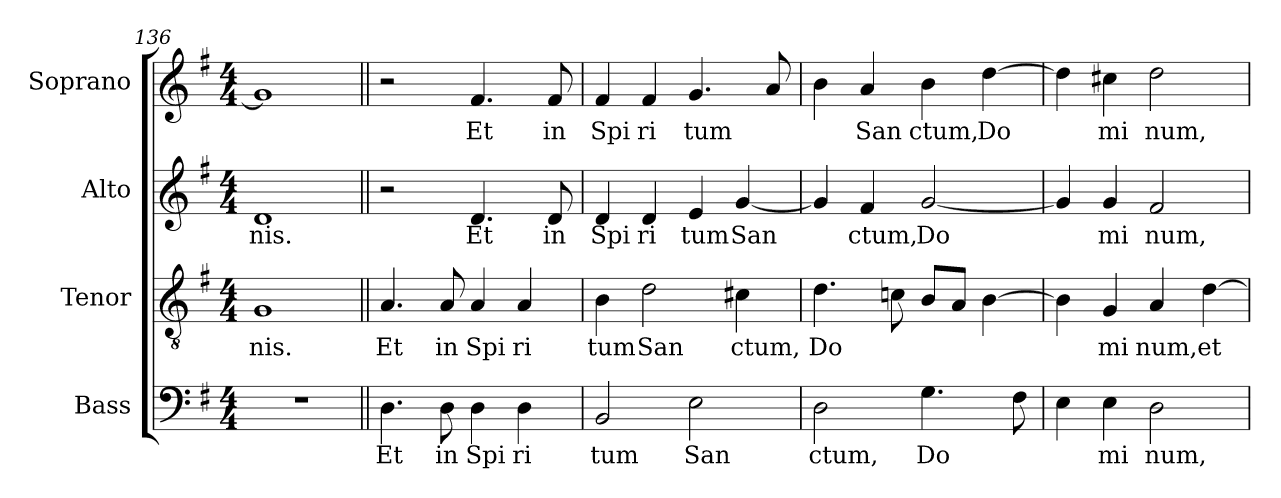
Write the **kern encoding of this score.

**kern	**text	**kern	**text	**kern	**text	**kern	**text
*part4	*part4	*part3	*part3	*part2	*part2	*part1	*part1
*staff4	*staff4	*staff3	*staff3	*staff2	*staff2	*staff1	*staff1
*I"Bass	*	*I"Tenor	*	*I"Alto	*	*I"Soprano	*
*I'B.	*	*I'T.	*	*I'A.	*	*I'S.	*
*clefF4	*	*clefGv2	*	*clefG2	*	*clefG2	*
*	*	*ITrd7c12	*	*	*	*	*
*k[f#]	*	*k[f#]	*	*k[f#]	*	*k[f#]	*
*G:	*	*G:	*	*G:	*	*G:	*
*M4/4	*	*M4/4	*	*M4/4	*	*M4/4	*
=136	=136	=136	=136	=136	=136	=136	=136
!	!	!	!LO:LY:b:color=#000000	!	!	!	!
!	!	!	!	!	!LO:LY:b:color=#000000	!	!
1r	.	1GGi	nis.	1di	nis.	1gi]	.
!!LO:LB:g=z
=137||	=137||	=137||	=137||	=137||	=137||	=137||	=137||
!	!LO:LY:b:color=#000000	!	!	!	!	!	!
!	!	!	!LO:LY:b:color=#000000	!	!	!	!
4.Di\	Et	4.AAi/	Et	2r	.	2r	.
!	!LO:LY:b:color=#000000	!	!	!	!	!	!
!	!	!	!LO:LY:b:color=#000000	!	!	!	!
8Di\	in	8AAi/	in	.	.	.	.
!	!LO:LY:b:color=#000000	!	!	!	!	!	!
!	!	!	!LO:LY:b:color=#000000	!	!	!	!
!	!	!	!	!	!LO:LY:b:color=#000000	!	!
!	!	!	!	!	!	!	!LO:LY:b:color=#000000
4Di\	Spi	4AAi/	Spi	4.di/	Et	4.f#i/	Et
!	!LO:LY:b:color=#000000	!	!	!	!	!	!
!	!	!	!LO:LY:b:color=#000000	!	!	!	!
4Di\	ri	4AAi/	ri	.	.	.	.
!	!	!	!	!	!LO:LY:b:color=#000000	!	!
!	!	!	!	!	!	!	!LO:LY:b:color=#000000
.	.	.	.	8di/	in	8f#i/	in
=138	=138	=138	=138	=138	=138	=138	=138
!	!LO:LY:b:color=#000000	!	!	!	!	!	!
!	!	!	!LO:LY:b:color=#000000	!	!	!	!
!	!	!	!	!	!LO:LY:b:color=#000000	!	!
!	!	!	!	!	!	!	!LO:LY:b:color=#000000
2BBi/	tum	4BBi\	tum	4di/	Spi	4f#i/	Spi
!	!	!	!LO:LY:b:color=#000000	!	!	!	!
!	!	!	!	!	!LO:LY:b:color=#000000	!	!
!	!	!	!	!	!	!	!LO:LY:b:color=#000000
.	.	2Di\	San	4di/	ri	4f#i/	ri
!	!LO:LY:b:color=#000000	!	!	!	!	!	!
!	!	!	!	!	!LO:LY:b:color=#000000	!	!
!	!	!	!	!	!	!	!LO:LY:b:color=#000000
2Ei\	San	.	.	4ei/	tum	4.gi/	tum
!	!	!	!LO:LY:b:color=#000000	!	!	!	!
!	!	!	!	!	!LO:LY:b:color=#000000	!	!
.	.	4C#Xi\	ctum,	[4gi/	San	.	.
.	.	.	.	.	.	8ai/	.
=139	=139	=139	=139	=139	=139	=139	=139
!	!LO:LY:b:color=#000000	!	!	!	!	!	!
!	!	!	!LO:LY:b:color=#000000	!	!	!	!
2Di\	ctum,	4.Di\	Do	4gi/]	.	4bi\	.
!	!	!	!	!	!LO:LY:b:color=#000000	!	!
!	!	!	!	!	!	!	!LO:LY:b:color=#000000
.	.	.	.	4f#i/	ctum,	4ai/	San
.	.	8Cni\	.	.	.	.	.
!	!LO:LY:b:color=#000000	!	!	!	!	!	!
!	!	!	!	!	!LO:LY:b:color=#000000	!	!
!	!	!	!	!	!	!	!LO:LY:b:color=#000000
4.Gi\	Do	8BBi/L	.	[2gi/	Do	4bi\	ctum,
.	.	8AAi/J	.	.	.	.	.
!	!	!	!	!	!	!	!LO:LY:b:color=#000000
.	.	[4BBi\	.	.	.	[4ddi\	Do
8F#i\	.	.	.	.	.	.	.
=140	=140	=140	=140	=140	=140	=140	=140
4Ei\	.	4BBi\]	.	4gi/]	.	4ddi\]	.
!	!LO:LY:b:color=#000000	!	!	!	!	!	!
!	!	!	!LO:LY:b:color=#000000	!	!	!	!
!	!	!	!	!	!LO:LY:b:color=#000000	!	!
!	!	!	!	!	!	!	!LO:LY:b:color=#000000
4Ei\	mi	4GGi/	mi	4gi/	mi	4cc#Xi\	mi
!	!LO:LY:b:color=#000000	!	!	!	!	!	!
!	!	!	!LO:LY:b:color=#000000	!	!	!	!
!	!	!	!	!	!LO:LY:b:color=#000000	!	!
!	!	!	!	!	!	!	!LO:LY:b:color=#000000
2Di\	num,	4AAi/	num,	2f#i/	num,	2ddi\	num,
!	!	!	!LO:LY:b:color=#000000	!	!	!	!
.	.	[4Di\	et	.	.	.	.
=	=	=	=	=	=	=	=
*-	*-	*-	*-	*-	*-	*-	*-
